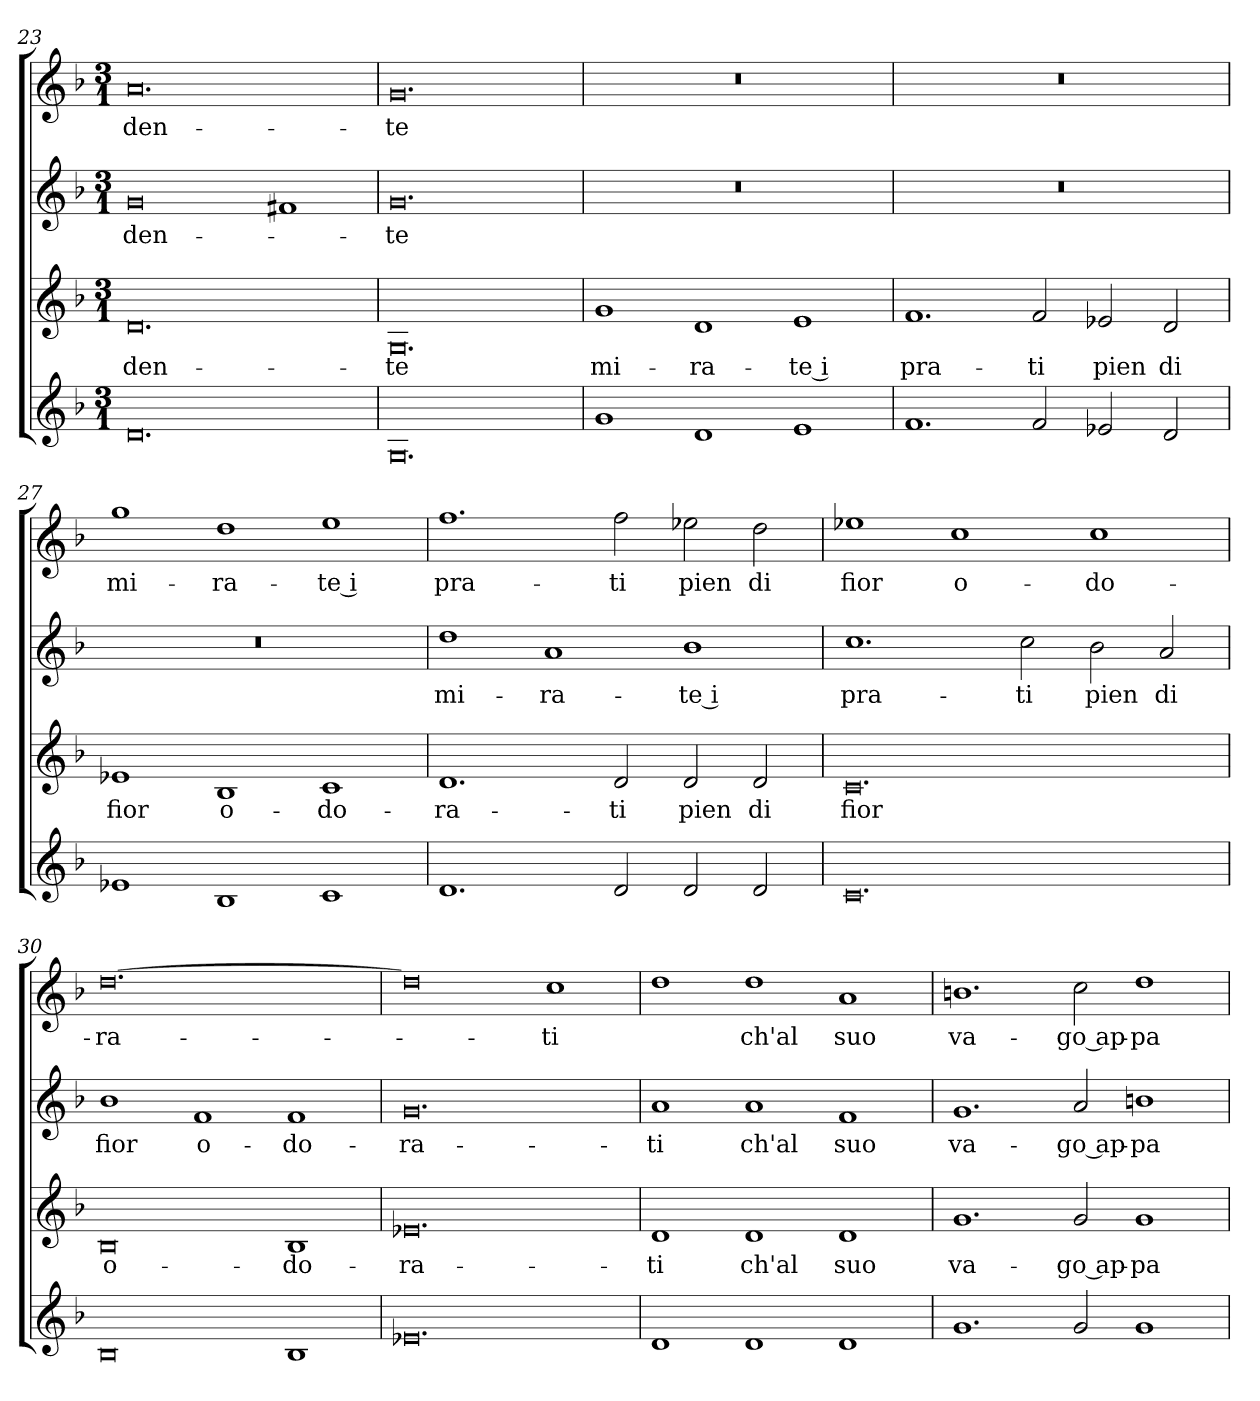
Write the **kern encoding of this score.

**kern	**kern	**text	**kern	**text	**kern	**text
*part4	*part3	*part3	*part2	*part2	*part1	*part1
*staff4	*staff3	*staff3	*staff2	*staff2	*staff1	*staff1
*clefG2	*clefG2	*	*clefG2	*	*clefG2	*
*k[b-]	*k[b-]	*	*k[b-]	*	*k[b-]	*
*F:	*F:	*	*F:	*	*F:	*
*M3/1	*M3/1	*	*M3/1	*	*M3/1	*
=23	=23	=23	=23	=23	=23	=23
!	!	!LO:LY:b	!	!LO:LY:b	!	!LO:LY:b
0.d	0.d	-den-	0g	-den-	0.a	-den-
.	.	.	1f#X	.	.	.
=24	=24	=24	=24	=24	=24	=24
!	!	!LO:LY:b	!	!LO:LY:b	!	!LO:LY:b
0.G	0.G	-te	0.g	-te	0.g	-te
=25	=25	=25	=25	=25	=25	=25
!	!	!LO:LY:b	!	!	!	!
1g	1g	mi-	0.r	.	0.r	.
!	!	!LO:LY:b	!	!	!	!
1d	1d	-ra-	.	.	.	.
!	!	!LO:LY:b	!	!	!	!
1e	1e	-te i	.	.	.	.
=26	=26	=26	=26	=26	=26	=26
!	!	!LO:LY:b	!	!	!	!
1.f	1.f	pra-	0.r	.	0.r	.
!	!	!LO:LY:b	!	!	!	!
2f/	2f/	-ti	.	.	.	.
!	!	!LO:LY:b	!	!	!	!
2e-X/	2e-X/	pien	.	.	.	.
!	!	!LO:LY:b	!	!	!	!
2d/	2d/	di	.	.	.	.
=27	=27	=27	=27	=27	=27	=27
!	!	!LO:LY:b	!	!	!	!LO:LY:b
1e-X	1e-X	fior	0.r	.	1gg	mi-
!	!	!LO:LY:b	!	!	!	!LO:LY:b
1B-	1B-	o-	.	.	1dd	-ra-
!	!	!LO:LY:b	!	!	!	!LO:LY:b
1c	1c	-do-	.	.	1ee	-te i
!!LO:LB:g=z
=28	=28	=28	=28	=28	=28	=28
!	!	!LO:LY:b	!	!LO:LY:b	!	!LO:LY:b
1.d	1.d	-ra-	1dd	mi-	1.ff	pra-
!	!	!	!	!LO:LY:b	!	!
.	.	.	1a	-ra-	.	.
!	!	!LO:LY:b	!	!	!	!LO:LY:b
2d/	2d/	-ti	.	.	2ff\	-ti
!	!	!LO:LY:b	!	!LO:LY:b	!	!LO:LY:b
2d/	2d/	pien	1b-	-te i	2ee-X\	pien
!	!	!LO:LY:b	!	!	!	!LO:LY:b
2d/	2d/	di	.	.	2dd\	di
=29	=29	=29	=29	=29	=29	=29
!	!	!LO:LY:b	!	!LO:LY:b	!	!LO:LY:b
0.c	0.c	fior	1.cc	pra-	1ee-X	fior
!	!	!	!	!	!	!LO:LY:b
.	.	.	.	.	1cc	o-
!	!	!	!	!LO:LY:b	!	!
.	.	.	2cc\	-ti	.	.
!	!	!	!	!LO:LY:b	!	!LO:LY:b
.	.	.	2b-\	pien	1cc	-do-
!	!	!	!	!LO:LY:b	!	!
.	.	.	2a/	di	.	.
=30	=30	=30	=30	=30	=30	=30
!	!	!LO:LY:b	!	!LO:LY:b	!	!LO:LY:b
0B-	0B-	o-	1b-	fior	[0.dd	-ra-
!	!	!	!	!LO:LY:b	!	!
.	.	.	1f	o-	.	.
!	!	!LO:LY:b	!	!LO:LY:b	!	!
1B-	1B-	-do-	1f	-do-	.	.
=31	=31	=31	=31	=31	=31	=31
!	!	!LO:LY:b	!	!LO:LY:b	!	!
0.e-X	0.e-X	-ra-	0.g	-ra-	0dd]	.
!	!	!	!	!	!	!LO:LY:b
.	.	.	.	.	1cc	-ti
=32	=32	=32	=32	=32	=32	=32
!	!	!LO:LY:b	!	!LO:LY:b	!	!
1d	1d	-ti	1a	-ti	1dd	.
!	!	!LO:LY:b	!	!LO:LY:b	!	!LO:LY:b
1d	1d	ch'al	1a	ch'al	1dd	ch'al
!	!	!LO:LY:b	!	!LO:LY:b	!	!LO:LY:b
1d	1d	suo	1f	suo	1a	suo
!!LO:PB:g=z
=33	=33	=33	=33	=33	=33	=33
!	!	!LO:LY:b	!	!LO:LY:b	!	!LO:LY:b
1.g	1.g	va-	1.g	va-	1.bn	va-
!	!	!LO:LY:b	!	!LO:LY:b	!	!LO:LY:b
2g/	2g/	-go ap-	2a/	-go ap-	2cc\	-go ap-
!	!	!LO:LY:b	!	!LO:LY:b	!	!LO:LY:b
1g	1g	-pa-	1bn	-pa-	1dd	-pa-
=	=	=	=	=	=	=
*-	*-	*-	*-	*-	*-	*-
